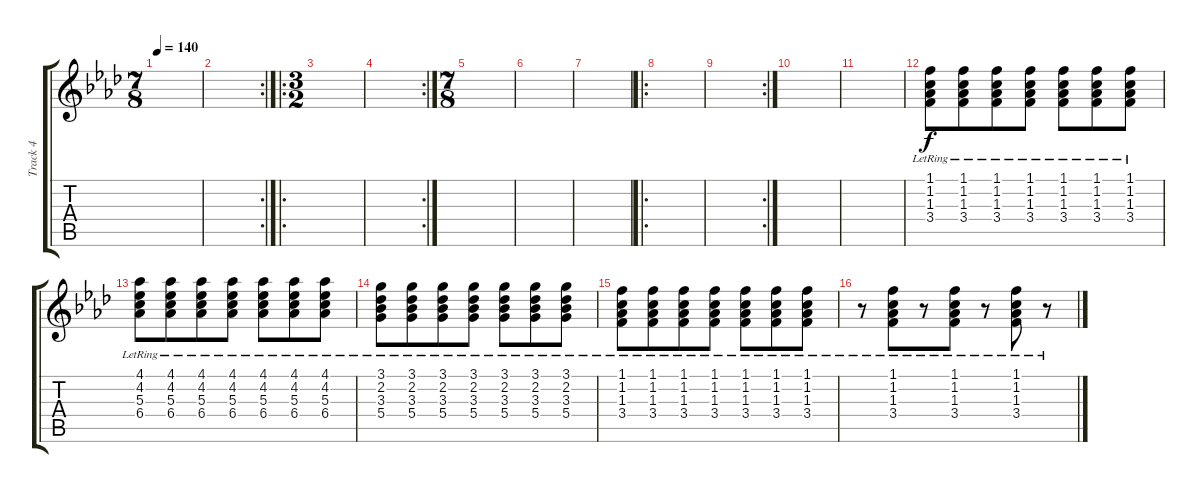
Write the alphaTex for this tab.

\track ("Track 4" "Track 4") {instrument acousticguitarsteel}
\staff {score tabs}
\tuning (E4 B3 G3 D3 A2 E2) {hide}
\ts (7 8)
\tempo 140
\clef g2
\ks fminor
|
\rc 2
|
\ro
\ts (3 2)
|
\rc 2
|
\ts (7 8)
|
|
|
\ro
|
\rc 2
|
|
|
(1.1{lr} 1.2{lr} 1.3{lr} 3.4{lr}).8 (1.1{lr} 1.2{lr} 1.3{lr} 3.4{lr}).8 (1.1{lr} 1.2{lr} 1.3{lr} 3.4{lr}).8 (1.1{lr} 1.2{lr} 1.3{lr} 3.4{lr}).8 (1.1{lr} 1.2{lr} 1.3{lr} 3.4{lr}).8 (1.1{lr} 1.2{lr} 1.3{lr} 3.4{lr}).8 (1.1{lr} 1.2{lr} 1.3{lr} 3.4{lr}).8 |
(4.1{lr} 4.2{lr} 5.3{lr} 6.4{lr}).8 (4.1{lr} 4.2{lr} 5.3{lr} 6.4{lr}).8 (4.1{lr} 4.2{lr} 5.3{lr} 6.4{lr}).8 (4.1{lr} 4.2{lr} 5.3{lr} 6.4{lr}).8 (4.1{lr} 4.2{lr} 5.3{lr} 6.4{lr}).8 (4.1{lr} 4.2{lr} 5.3{lr} 6.4{lr}).8 (4.1{lr} 4.2{lr} 5.3{lr} 6.4{lr}).8 |
(3.1{lr} 2.2{lr} 3.3{lr} 5.4{lr}).8 (3.1{lr} 2.2{lr} 3.3{lr} 5.4{lr}).8 (3.1{lr} 2.2{lr} 3.3{lr} 5.4{lr}).8 (3.1{lr} 2.2{lr} 3.3{lr} 5.4{lr}).8 (3.1{lr} 2.2{lr} 3.3{lr} 5.4{lr}).8 (3.1{lr} 2.2{lr} 3.3{lr} 5.4{lr}).8 (3.1{lr} 2.2{lr} 3.3{lr} 5.4{lr}).8 |
(1.1{lr} 1.2{lr} 1.3{lr} 3.4{lr}).8 (1.1{lr} 1.2{lr} 1.3{lr} 3.4{lr}).8 (1.1{lr} 1.2{lr} 1.3{lr} 3.4{lr}).8 (1.1{lr} 1.2{lr} 1.3{lr} 3.4{lr}).8 (1.1{lr} 1.2{lr} 1.3{lr} 3.4{lr}).8 (1.1{lr} 1.2{lr} 1.3{lr} 3.4{lr}).8 (1.1{lr} 1.2{lr} 1.3{lr} 3.4{lr}).8 |
r.8 (1.1{lr} 1.2{lr} 1.3{lr} 3.4{lr}).8 r.8 (1.1{lr} 1.2{lr} 1.3{lr} 3.4{lr}).8 r.8 (1.1{lr} 1.2{lr} 1.3{lr} 3.4{lr}).8 r.8
